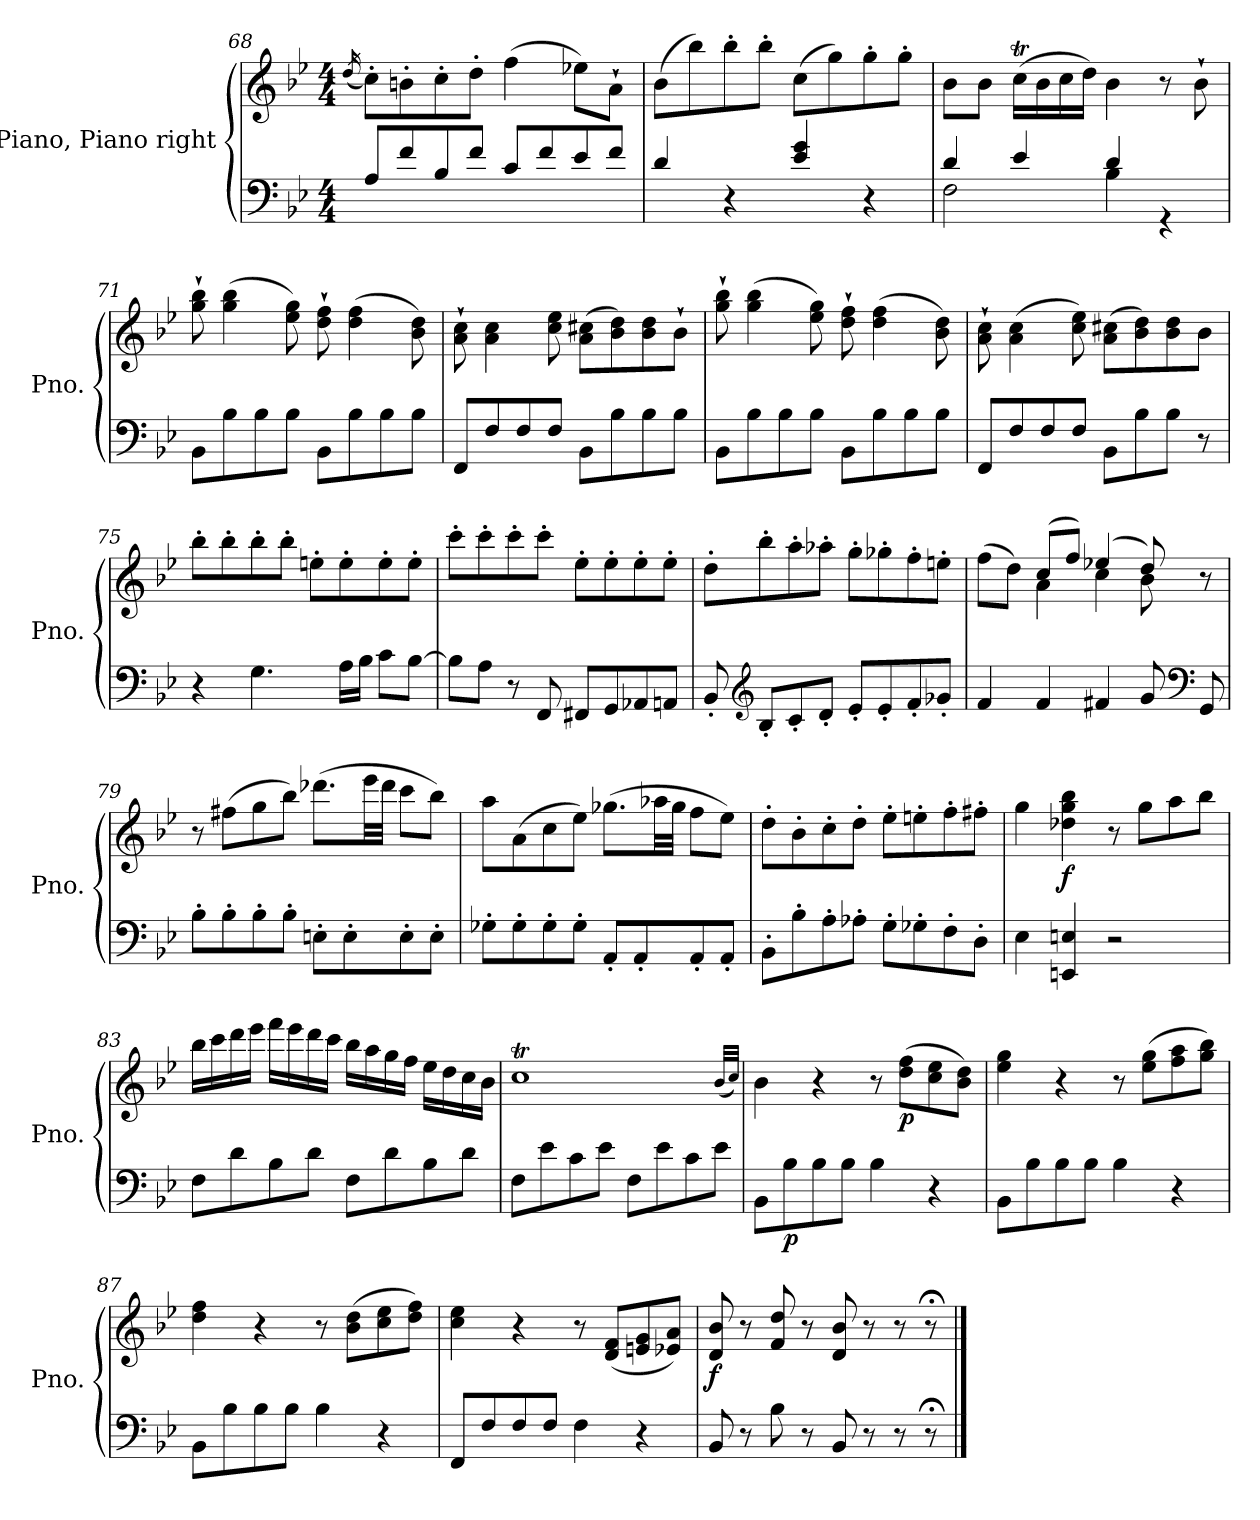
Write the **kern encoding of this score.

**kern	**kern	**dynam
*part1	*part1	*part1
*staff2	*staff1	*staff1/2
*I"Piano, Piano right	*	*
*I'Pno.	*	*
*clefF4	*clefG2	*
*k[b-e-]	*k[b-e-]	*
*M4/4	*M4/4	*
=68	=68	=68
.	(<16qdd/	.
8A/L	8cc'\L)	.
8f/	8bn'\	.
8B-/	8cc'\	.
8f/J	8dd'\J	.
8c/L	(>4ff\	.
8f/	.	.
8e-/	8ee-X\L)	.
8f/J	8a`\J	.
=69	=69	=69
4d/	(>8b-\L	.
.	8bb-\)	.
4r	8bb-'\	.
.	8bb-'\J	.
4e-/ 4g/	(>8cc\L	.
.	8gg\)	.
4r	8gg'\	.
.	8gg'\J	.
=70	=70	=70
*^	*	*
4d/	2F\	8b-\L	.
.	.	8b-\J	.
4e-/	.	(>16ccT\LL	.
.	.	16b-\	.
.	.	16cc\	.
.	.	16dd\JJ)	.
4d/	4B-\	4b-\	.
4rGG	4ryy	8r	.
.	.	8b-`\	.
*v	*v	*	*
=71	=71	=71
8BB-\L	8gg\` 8bb-\`	.
8B-\	(>4gg\ 4bb-\	.
8B-\	.	.
8B-\J	8ee-\ 8gg\)	.
8BB-\L	8dd\` 8ff\`	.
8B-\	(>4dd\ 4ff\	.
8B-\	.	.
8B-\J	8b-\ 8dd\)	.
=72	=72	=72
8FF/L	8a\` 8cc\`	.
8F/	4a\ 4cc\	.
8F/	.	.
8F/J	8cc\ 8ee-\	.
8BB-\L	(>8a\ 8cc#X\L	.
8B-\	8b-\ 8dd\)	.
8B-\	8b-\ 8dd\	.
8B-\J	8b-`\J	.
=73	=73	=73
8BB-\L	8gg\` 8bb-\`	.
8B-\	(>4gg\ 4bb-\	.
8B-\	.	.
8B-\J	8ee-\ 8gg\)	.
8BB-\L	8dd\` 8ff\`	.
8B-\	(>4dd\ 4ff\	.
8B-\	.	.
8B-\J	8b-\ 8dd\)	.
=74	=74	=74
8FF/L	8a\` 8cc\`	.
8F/	(>4a\ 4cc\	.
8F/	.	.
8F/J	8cc\ 8ee-\)	.
8BB-\L	(>8a\ 8cc#X\L	.
8B-\	8b-\ 8dd\)	.
8B-\J	8b-\ 8dd\	.
8r	8b-\J	.
=75	=75	=75
4r	8bb-'\L	.
.	8bb-'\	.
4.G\	8bb-'\	.
.	8bb-'\J	.
.	8een'\L	.
16A\LL	8ee'\	.
16B-\JJ	.	.
8c\L	8ee'\	.
[8B-\J	8ee'\J	.
=76	=76	=76
8B-\L]	8ccc'\L	.
8A\J	8ccc'\	.
8r	8ccc'\	.
8FF/	8ccc'\J	.
8FF#X/L	8ee-'\L	.
8GG/	8ee-'\	.
8AA-X/	8ee-'\	.
8AAn/J	8ee-'\J	.
=77	=77	=77
8BB-'/	8dd'\L	.
*clefG2	*	*
8B-'/L	8bb-'\	.
8c'/	8aa'\	.
8d'/J	8aa-X'\J	.
8e-'/L	8gg'\L	.
8e-'/	8gg-X'\	.
8f'/	8ff'\	.
8g-X'/J	8een'\J	.
=78	=78	=78
*	*^	*
4f/	(>8ff\L	4ryy	.
.	8dd\J)	.	.
4f/	(>8cc/L	4a\	.
.	8ff/J)	.	.
4f#X/	(>4ee-X/	4cc\	.
8g/	8dd/)	8b-\	.
*clefF4	*	*	*
8GG/	8r	8ryy	.
*	*v	*v	*
=79	=79	=79
8B-'\L	8r	.
8B-'\	(>8ff#X\L	.
8B-'\	8gg\	.
8B-'\J	8bb-\J)	.
8En'\L	(>8.ddd-X\L	.
8E'\	.	.
.	32eee-\LL	.
.	32ddd-\JJJ	.
8E'\	8ccc\L	.
8E'\J	8bb-\J)	.
=80	=80	=80
8G-X'\L	8aa\L	.
8G-'\	(>8a\	.
8G-'\	8cc\	.
8G-'\J	8ee-\J)	.
8AA'/L	(>8.gg-X\L	.
8AA'/	.	.
.	32aa-X\LL	.
.	32gg-\JJJ	.
8AA'/	8ff\L	.
8AA'/J	8ee-\J)	.
=81	=81	=81
8BB-'\L	8dd'\L	.
8B-'\	8b-'\	.
8A'\	8cc'\	.
8A-X'\J	8dd'\J	.
8G'\L	8ee-'\L	.
8G-X'\	8een'\	.
8F'\	8ff'\	.
8D'\J	8ff#X'\J	.
=82	=82	=82
4E-\	4gg\	.
!	!	!LO:DY:b
4EEn/ 4En/	4dd-X\ 4gg\ 4bb-\	f
2r	8r	.
.	8gg\L	.
.	8aa\	.
.	8bb-\J	.
=83	=83	=83
8F\L	16bb-\LL	.
.	16ccc\	.
8d\	16ddd\	.
.	16eee-\JJ	.
8B-\	16fff\LL	.
.	16eee-\	.
8d\J	16ddd\	.
.	16ccc\JJ	.
8F\L	16bb-\LL	.
.	16aa\	.
8d\	16gg\	.
.	16ff\JJ	.
8B-\	16ee-\LL	.
.	16dd\	.
8d\J	16cc\	.
.	16b-\JJ	.
=84	=84	=84
8F\L	1ccT	.
8e-\	.	.
8c\	.	.
8e-\J	.	.
8F\L	.	.
8e-\	.	.
8c\	.	.
8e-\J	.	.
.	(<32qb-/LLL	.
.	32qcc/JJJ)	.
=85	=85	=85
8BB-\L	4b-\	.
!	!	!LO:DY:b=2
8B-\	.	p
8B-\	4r	.
8B-\J	.	.
4B-\	8r	.
!	!	!LO:DY:b
.	(>8dd\ 8ff\L	p
4r	8cc\ 8ee-\	.
.	8b-\ 8dd\J)	.
=86	=86	=86
8BB-\L	4ee-\ 4gg\	.
8B-\	.	.
8B-\	4r	.
8B-\J	.	.
4B-\	8r	.
.	(>8ee-\ 8gg\L	.
4r	8ff\ 8aa\	.
.	8gg\ 8bb-\J)	.
=87	=87	=87
8BB-\L	4dd\ 4ff\	.
8B-\	.	.
8B-\	4r	.
8B-\J	.	.
4B-\	8r	.
.	(>8b-\ 8dd\L	.
4r	8cc\ 8ee-\	.
.	8dd\ 8ff\J)	.
=88	=88	=88
8FF/L	4cc\ 4ee-\	.
8F/	.	.
8F/	4r	.
8F/J	.	.
4F\	8r	.
.	(<8d/ 8f/L	.
4r	8en/ 8g/	.
.	8e-X/ 8a/J)	.
=89	=89	=89
!	!	!LO:DY:b
8BB-/	8d/ 8b-/	f
8r	8r	.
8B-\	8f/ 8dd/	.
8r	8r	.
8BB-/	8d/ 8b-/	.
8r	8r	.
8r	8r	.
8r;	8r;<	.
==	==	==
*-	*-	*-
